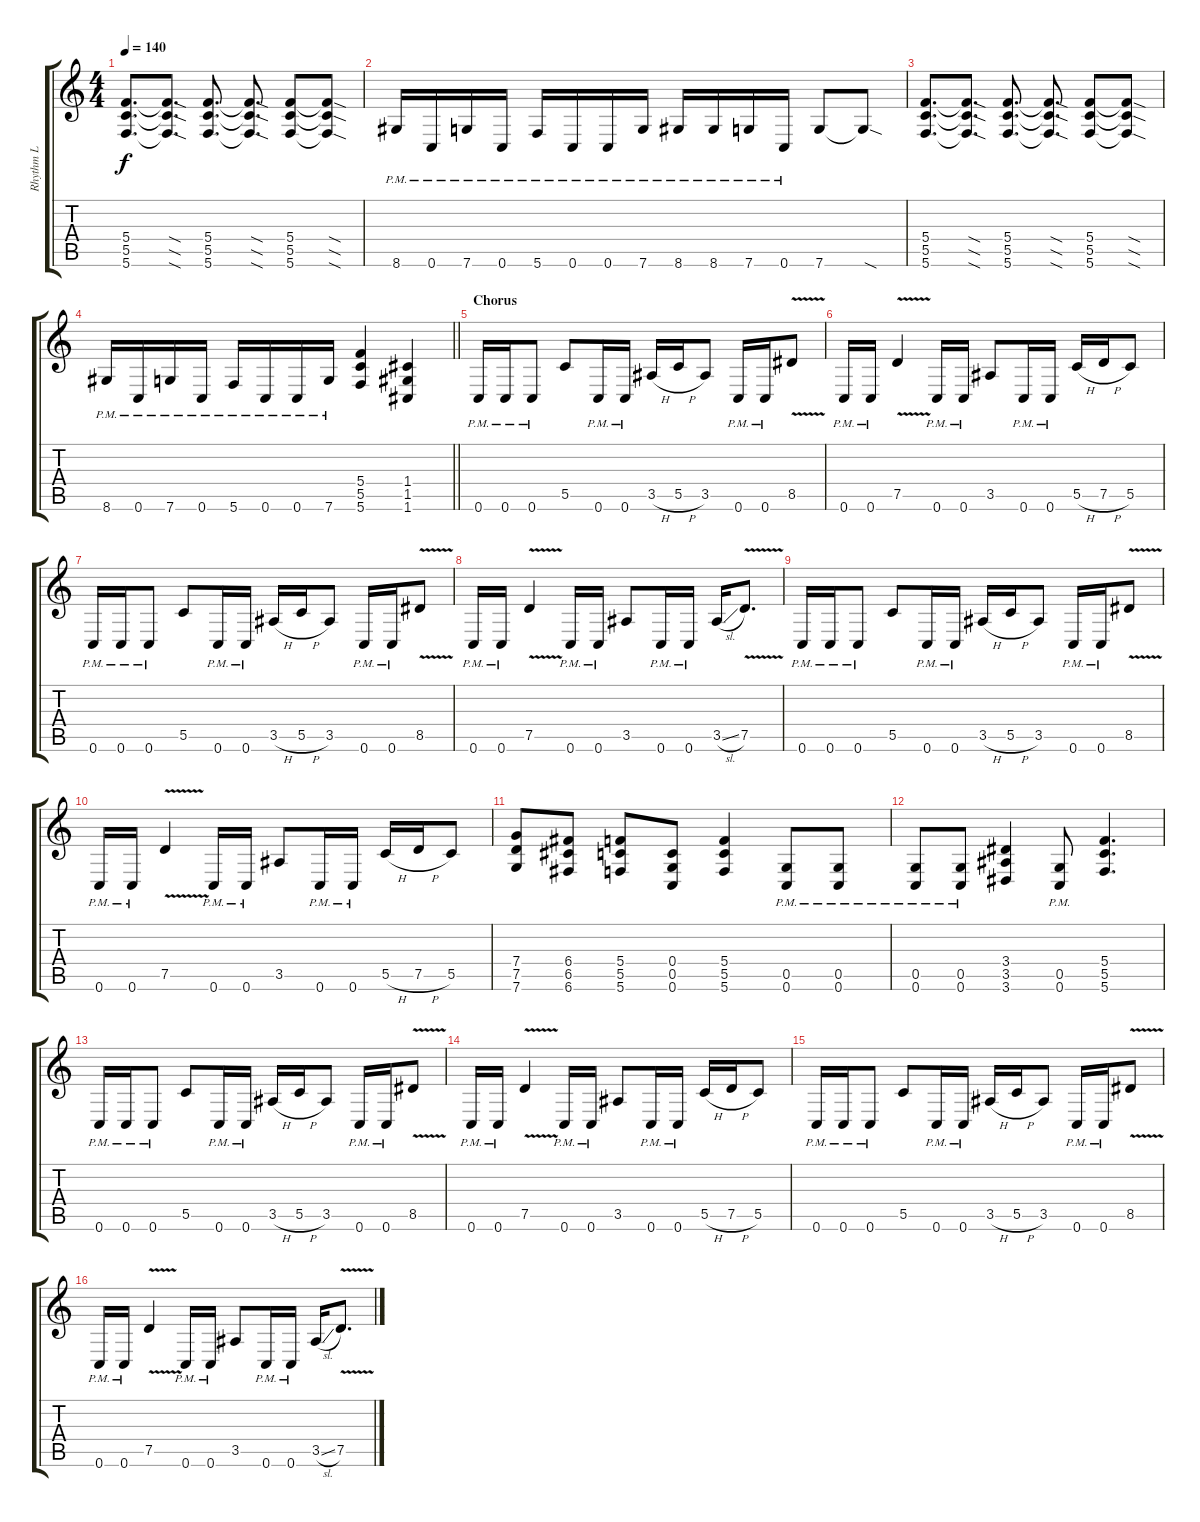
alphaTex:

\track ("Rhythm L" "Rhythm L") {instrument distortionguitar}
\staff {score tabs}
\tuning (D4 A3 F3 C3 G2 C2) {hide}
\ts (4 4)
\tempo 140
\clef g2
\ks c
(5.4 5.5 5.6).8{d dy f} (5.4{sod t} 5.5{sod t} 5.6{sod t}).8{d} (5.4 5.5 5.6).8{d} (5.4{sod t} 5.5{sod t} 5.6{sod t}).8{d} (5.4 5.5 5.6).8 (5.4{sod t} 5.5{sod t} 5.6{sod t}).8 |
8.6{pm}.16 0.6{pm}.16 7.6{pm}.16 0.6{pm}.16 5.6{pm}.16 0.6{pm}.16 0.6{pm}.16 7.6{pm}.16 8.6{pm}.16 8.6{pm}.16 7.6{pm}.16 0.6{pm}.16 7.6.8 7.6{sod t}.8 |
(5.4 5.5 5.6).8{d} (5.4{sod t} 5.5{sod t} 5.6{sod t}).8{d} (5.4 5.5 5.6).8{d} (5.4{sod t} 5.5{sod t} 5.6{sod t}).8{d} (5.4 5.5 5.6).8 (5.4{sod t} 5.5{sod t} 5.6{sod t}).8 |
\barLineRight lightlight
8.6{pm}.16 0.6{pm}.16 7.6{pm}.16 0.6{pm}.16 5.6{pm}.16 0.6{pm}.16 0.6{pm}.16 7.6{pm}.16 (5.4 5.5 5.6).4 (1.4 1.5 1.6).4 |
\section ("" "Chorus")
0.6{pm}.16 0.6{pm}.16 0.6{pm}.8 5.5.8 0.6{pm}.16 0.6{pm}.16 3.5{h}.16 5.5{h}.16 3.5.8 0.6{pm}.16 0.6{pm}.16 8.5{v}.8 |
0.6{pm}.16 0.6{pm}.16 7.5{v}.4 0.6{pm}.16 0.6{pm}.16 3.5.8 0.6{pm}.16 0.6{pm}.16 5.5{h}.16 7.5{h}.16 5.5.8 |
0.6{pm}.16 0.6{pm}.16 0.6{pm}.8 5.5.8 0.6{pm}.16 0.6{pm}.16 3.5{h}.16 5.5{h}.16 3.5.8 0.6{pm}.16 0.6{pm}.16 8.5{v}.8 |
0.6{pm}.16 0.6{pm}.16 7.5{v}.4 0.6{pm}.16 0.6{pm}.16 3.5.8 0.6{pm}.16 0.6{pm}.16 3.5{sl}.16 7.5{v}.8{d} |
0.6{pm}.16 0.6{pm}.16 0.6{pm}.8 5.5.8 0.6{pm}.16 0.6{pm}.16 3.5{h}.16 5.5{h}.16 3.5.8 0.6{pm}.16 0.6{pm}.16 8.5{v}.8 |
0.6{pm}.16 0.6{pm}.16 7.5{v}.4 0.6{pm}.16 0.6{pm}.16 3.5.8 0.6{pm}.16 0.6{pm}.16 5.5{h}.16 7.5{h}.16 5.5.8 |
(7.4 7.5 7.6).8 (6.4 6.5 6.6).8 (5.4 5.5 5.6).8 (0.4 0.5 0.6).8 (5.4 5.5 5.6).4 (0.5{pm} 0.6{pm}).8 (0.5{pm} 0.6{pm}).8 |
(0.5{pm} 0.6{pm}).8 (0.5{pm} 0.6{pm}).8 (3.4 3.5 3.6).4 (0.5{pm} 0.6{pm}).8 (5.4 5.5 5.6).4{d} |
0.6{pm}.16 0.6{pm}.16 0.6{pm}.8 5.5.8 0.6{pm}.16 0.6{pm}.16 3.5{h}.16 5.5{h}.16 3.5.8 0.6{pm}.16 0.6{pm}.16 8.5{v}.8 |
0.6{pm}.16 0.6{pm}.16 7.5{v}.4 0.6{pm}.16 0.6{pm}.16 3.5.8 0.6{pm}.16 0.6{pm}.16 5.5{h}.16 7.5{h}.16 5.5.8 |
0.6{pm}.16 0.6{pm}.16 0.6{pm}.8 5.5.8 0.6{pm}.16 0.6{pm}.16 3.5{h}.16 5.5{h}.16 3.5.8 0.6{pm}.16 0.6{pm}.16 8.5{v}.8 |
0.6{pm}.16 0.6{pm}.16 7.5{v}.4 0.6{pm}.16 0.6{pm}.16 3.5.8 0.6{pm}.16 0.6{pm}.16 3.5{sl}.16 7.5{v}.8{d}
